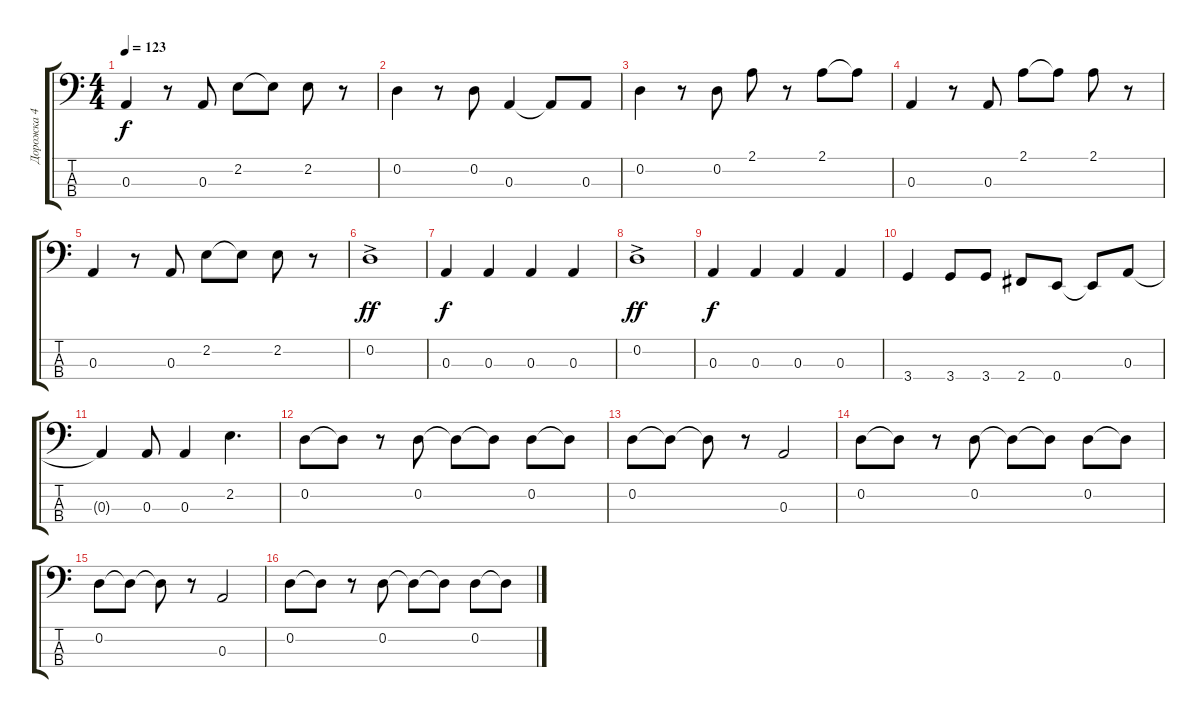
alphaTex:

\track ("Дорожка 4" "Дорожка 4") {instrument acousticbass}
\staff {score tabs}
\tuning (G2 D2 A1 E1) {hide}
\ts (4 4)
\tempo 123
\clef f4
\ks c
0.3.4{dy f} r.8 0.3.8 2.2.8 2.2{t}.8 2.2.8 r.8 |
0.2.4 r.8 0.2.8 0.3.4 0.3{t}.8 0.3.8 |
0.2.4 r.8 0.2.8 2.1.8 r.8 2.1.8 2.1{t}.8 |
0.3.4 r.8 0.3.8 2.1.8 2.1{t}.8 2.1.8 r.8 |
0.3.4 r.8 0.3.8 2.2.8 2.2{t}.8 2.2.8 r.8 |
0.2{ac}.1{dy ff} |
0.3.4{dy f} 0.3.4 0.3.4 0.3.4 |
0.2{ac}.1{dy ff} |
0.3.4{dy f} 0.3.4 0.3.4 0.3.4 |
3.4.4 3.4.8 3.4.8 2.4.8 0.4.8 0.4{t}.8 0.3.8 |
0.3{t}.4 0.3.8 0.3.4 2.2.4{d} |
0.2.8 0.2{t}.8 r.8 0.2.8 0.2{t}.8 0.2{t}.8 0.2.8 0.2{t}.8 |
0.2.8 0.2{t}.8 0.2{t}.8 r.8 0.3.2 |
0.2.8 0.2{t}.8 r.8 0.2.8 0.2{t}.8 0.2{t}.8 0.2.8 0.2{t}.8 |
0.2.8 0.2{t}.8 0.2{t}.8 r.8 0.3.2 |
0.2.8 0.2{t}.8 r.8 0.2.8 0.2{t}.8 0.2{t}.8 0.2.8 0.2{t}.8
